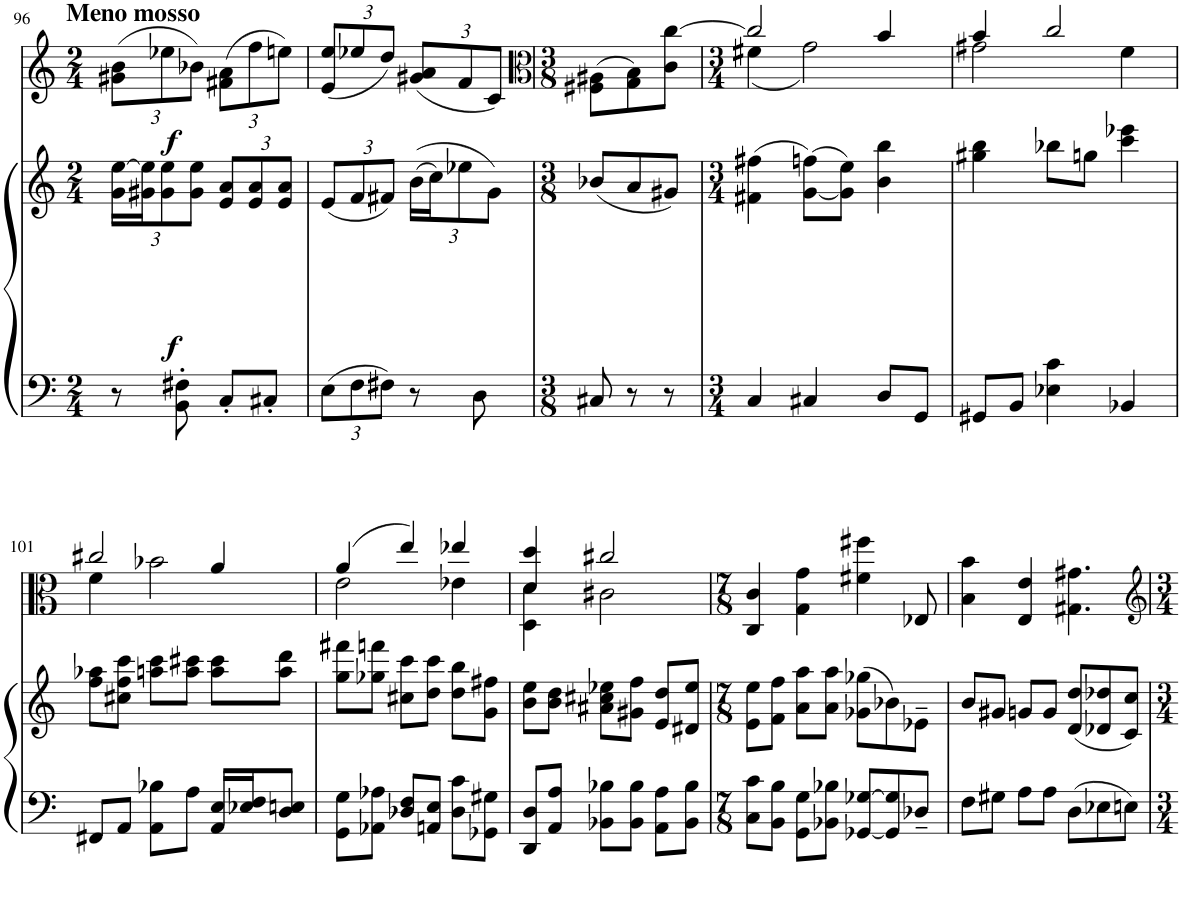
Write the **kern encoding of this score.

**kern	**kern	**dynam	**kern	**dynam
*part2	*part2	*part2	*part1	*part1
*staff3	*staff2	*staff2/3	*staff1	*staff1
*I"Piano	*	*	*I"Viola	*
*I'Pno	*	*	*I'Vla	*
!!LO:PB:g=z
*clefF4	*clefG2	*	*clefG2	*
*k[]	*k[]	*	*k[]	*
*M2/4	*M2/4	*	*M2/4	*
*	*Xbrackettup	*	*Xbrackettup	*
=96	=96	=96	=96	=96
!	!	!	!LO:TX:a:B:t=Meno mosso	!
!	!	!LO:DY:b	!	!LO:DY:b
8r	24g\ [24ee\LL	f	(12g#X\ 12b\L	f
.	24g#X\ 24ee\]J	.	.	.
.	12g#\ 12ee\	.	12ee-X\	.
8BB\' 8F#X\'	.	.	.	.
.	12g#\ 12ee\J	.	12b-X\J)	.
8C'/L	12e/ 12a/L	.	(12f#X\ 12a\L	.
.	12e/ 12a/	.	12ff\	.
8C#X'/J	.	.	.	.
.	12e/ 12a/J	.	12een\J)	.
=97	=97	=97	=97	=97
*Xbrackettup	*	*	*	*
12E\L	(12e/L	.	(12e/ 12ee/L	.
12F\	12f/	.	12ee-X/	.
12F#X\J	12f#X/J)	.	12dd/J)	.
8r	((24b\LL	.	(12g#X/ 12a/L	.
.	24cc\J)	.	.	.
.	12ee-X\	.	12f/	.
8D\	.	.	.	.
.	12g\J)	.	12c/J)	.
=98	=98	=98	=98	=98
*	*	*	*clefC3	*
*M3/8	*M3/8	*	*M3/8	*
8C#X/	(8b-X/L	.	(8F#X\ 8A#X\L	.
8r	8a/	.	8G\ 8B\)	.
8r	8g#X/J)	.	8c\ [8cc\J	.
=99	=99	=99	=99	=99
*M3/4	*M3/4	*	*M3/4	*
*	*	*	*^	*
4C/	(4f#X\ 4ff#X\	.	2cc/]	(4f#X\	.
4C#X/	([8g\ 8ffn\L)	.	.	2g\)	.
.	8g\] 8ee\J)	.	.	.	.
8D/L	4b\ 4bb\	.	4b/	.	.
8GG/J	.	.	.	.	.
=100	=100	=100	=100	=100	=100
8GG#X/L	4gg#X\ 4bb\	.	4b/	2g#X\	.
8BB/J	.	.	.	.	.
4E-X\ 4c\	8bb-X\L	.	2cc/	.	.
.	8ggn\J	.	.	.	.
4BB-X/	4ccc\ 4eee-X\	.	.	4f\	.
!!LO:LB:g=z	!!
=101	=101	=101	=101	=101	=101
8FF#X/L	8ff\ 8aa-X\L	.	2cc#X/	4f\	.
8AA/J	8cc#X\ 8ff\ 8ccc\J	.	.	.	.
8AA\ 8B-X\L	8aan\ 8ccc\L	.	.	2b-X\	.
8A\J	8aa\ 8ccc#X\J	.	.	.	.
16AA/ 16E/LL	8aa\ 8ccc#\L	.	4a/	.	.
16E-X/ 16F/J	.	.	.	.	.
8D/ 8En/J	8aa\ 8ddd\J	.	.	.	.
=102	=102	=102	=102	=102	=102
8GG\ 8G\L	8gg\ 8fff#X\L	.	(4a/	2e\	.
8AA-X\ 8A-X\J	8gg-X\ 8fffn\J	.	.	.	.
8D-X/ 8F/L	8cc#X\ 8ccc\L	.	4ee/)	.	.
8AAn/ 8E/J	8dd\ 8ccc\J	.	.	.	.
8D-\ 8c\L	8dd\ 8bb\L	.	4ee-X/	4e-X\	.
8GG-X\ 8G#X\J	8g\ 8ff#X\J	.	.	.	.
=103	=103	=103	=103	=103	=103
8DD/ 8D/L	8b\ 8ee\L	.	4d/ 4dd/	4D\ 4d\	.
8AA/ 8A/J	8b\ 8dd\J	.	.	.	.
8BB-X\ 8B-X\L	8a#X\ 8cc#X\ 8ee-X\L	.	2cc#X/	2c#X\	.
8BB-\ 8B-\J	8g#X\ 8ff\J	.	.	.	.
8AA\ 8A\L	8e/ 8dd/L	.	.	.	.
8BB-\ 8B-\J	8d#X/ 8ee-/J	.	.	.	.
*	*	*	*v	*v	*
=104	=104	=104	=104	=104
*M7/8	*M7/8	*	*M7/8	*
8C\ 8c\L	8e\ 8ee\L	.	4C/ 4c/	.
8BB\ 8B\J	8f\ 8ff\J	.	.	.
8GG\ 8G\L	8a\ 8aa\L	.	4G\ 4g\	.
8BB-X\ 8B-X\J	8a\ 8aa\J	.	.	.
[8GG-X/ [8G-X/L	(8g-X\ 8gg-X\L	.	4f#X\ 4ff#X\	.
8GG-/] 8G-/]	8b-X\)	.	.	.
8D-X~/J	8e-X~\J	.	8E-X/	.
=105	=105	=105	=105	=105
8F\L	8b/L	.	4B\ 4b\	.
8G#X\J	8g#X/J	.	.	.
8A\L	8gn/L	.	4E/ 4e/	.
8A\J	8g/J	.	.	.
8D\L	(8d/ 8dd/L	.	4.G#X\ 4.g#X\	.
8E-X\	8d-X/ 8dd-X/	.	.	.
8En\J	8c/ 8cc/J)	.	.	.
=	=	=	=	=
*-	*-	*-	*-	*-
